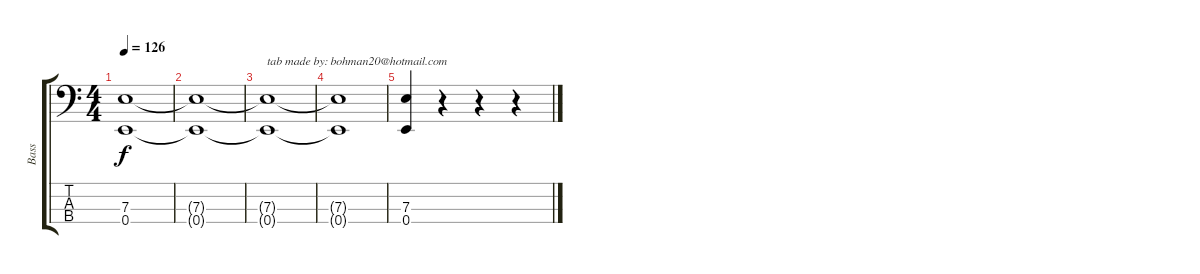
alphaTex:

\track ("Bass" "Bass") {instrument electricbassfinger}
\staff {score tabs}
\tuning (G2 D2 A1 E1) {hide}
\ts (4 4)
\tempo 126
\clef f4
\ks c
(7.3{t} 0.4{t}).1{dy f} |
(7.3{t} 0.4{t}).1 |
(7.3{t} 0.4{t}).1{txt "tab made by: bohman20@hotmail.com"} |
(7.3{t} 0.4{t}).1 |
(7.3 0.4).4 r.4 r.4 r.4
